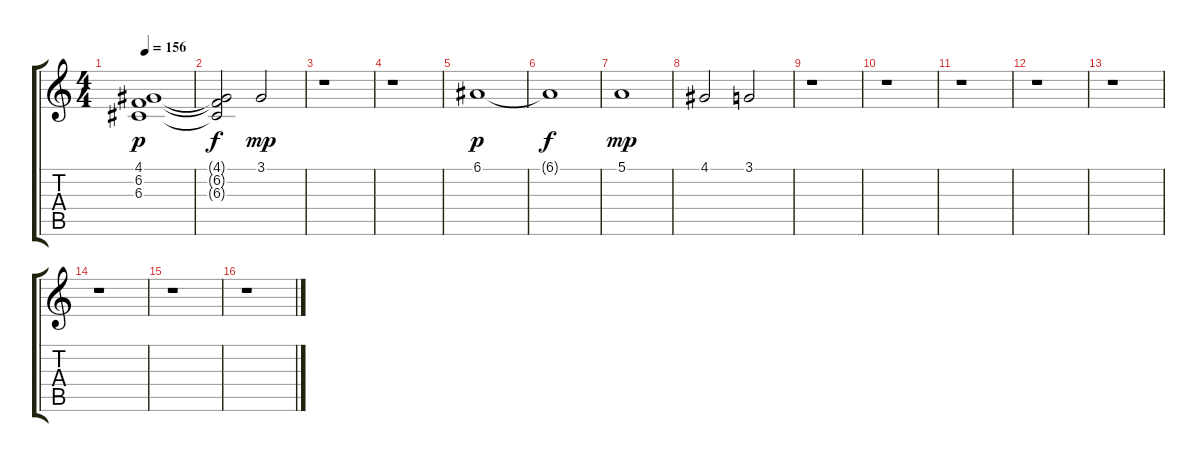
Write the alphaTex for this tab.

\track "" {instrument stringensemble1}
\staff {score tabs}
\tuning (E4 B3 G3 D3 A2 E2) {hide}
\ts (4 4)
\tempo 156
\clef g2
\ks c
(4.1 6.2 6.3).1{dy p} |
(4.1{t} 6.2{t} 6.3{t}).2{dy f} 3.1.2{dy mp} |
r.1 |
r.1 |
6.1.1{dy p} |
6.1{t}.1{dy f} |
5.1.1{dy mp} |
4.1.2 3.1.2 |
r.1 |
r.1 |
r.1 |
r.1 |
r.1 |
r.1 |
r.1 |
r.1
